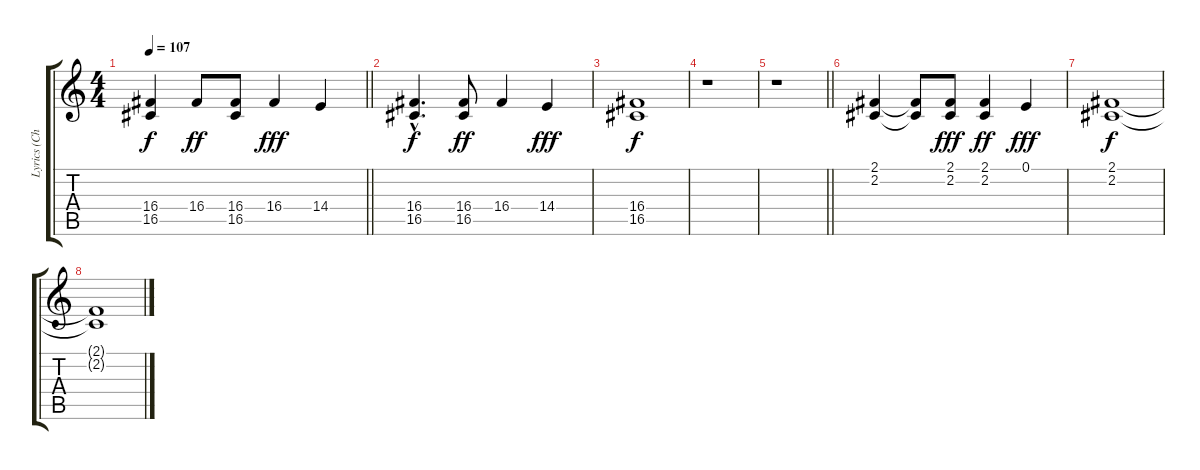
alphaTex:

\track ("Lyrics (Chester)" "Lyrics (Ch") {instrument oboe}
\staff {score tabs}
\tuning (E4 B3 G3 D3 A2 E2) {hide}
\ts (4 4)
\tempo 107
\clef g2
\barLineRight lightlight
\ks c
(16.4 16.5).4{dy f} 16.4.8{dy ff} (16.4 16.5).8 16.4.4{dy fff} 14.4.4 |
(16.4{hac} 16.5{hac}).4{d dy f} (16.4 16.5).8{dy ff} 16.4.4 14.4.4{dy fff} |
(16.4 16.5).1{dy f} |
r.1 |
\barLineRight lightlight
r.1 |
(2.1 2.2).4 (2.1{t} 2.2{t}).8 (2.1 2.2).8{dy fff} (2.1 2.2).4{dy ff} 0.1.4{dy fff} |
(2.1 2.2).1{dy f volume 0} |
(2.1{t} 2.2{t}).1
